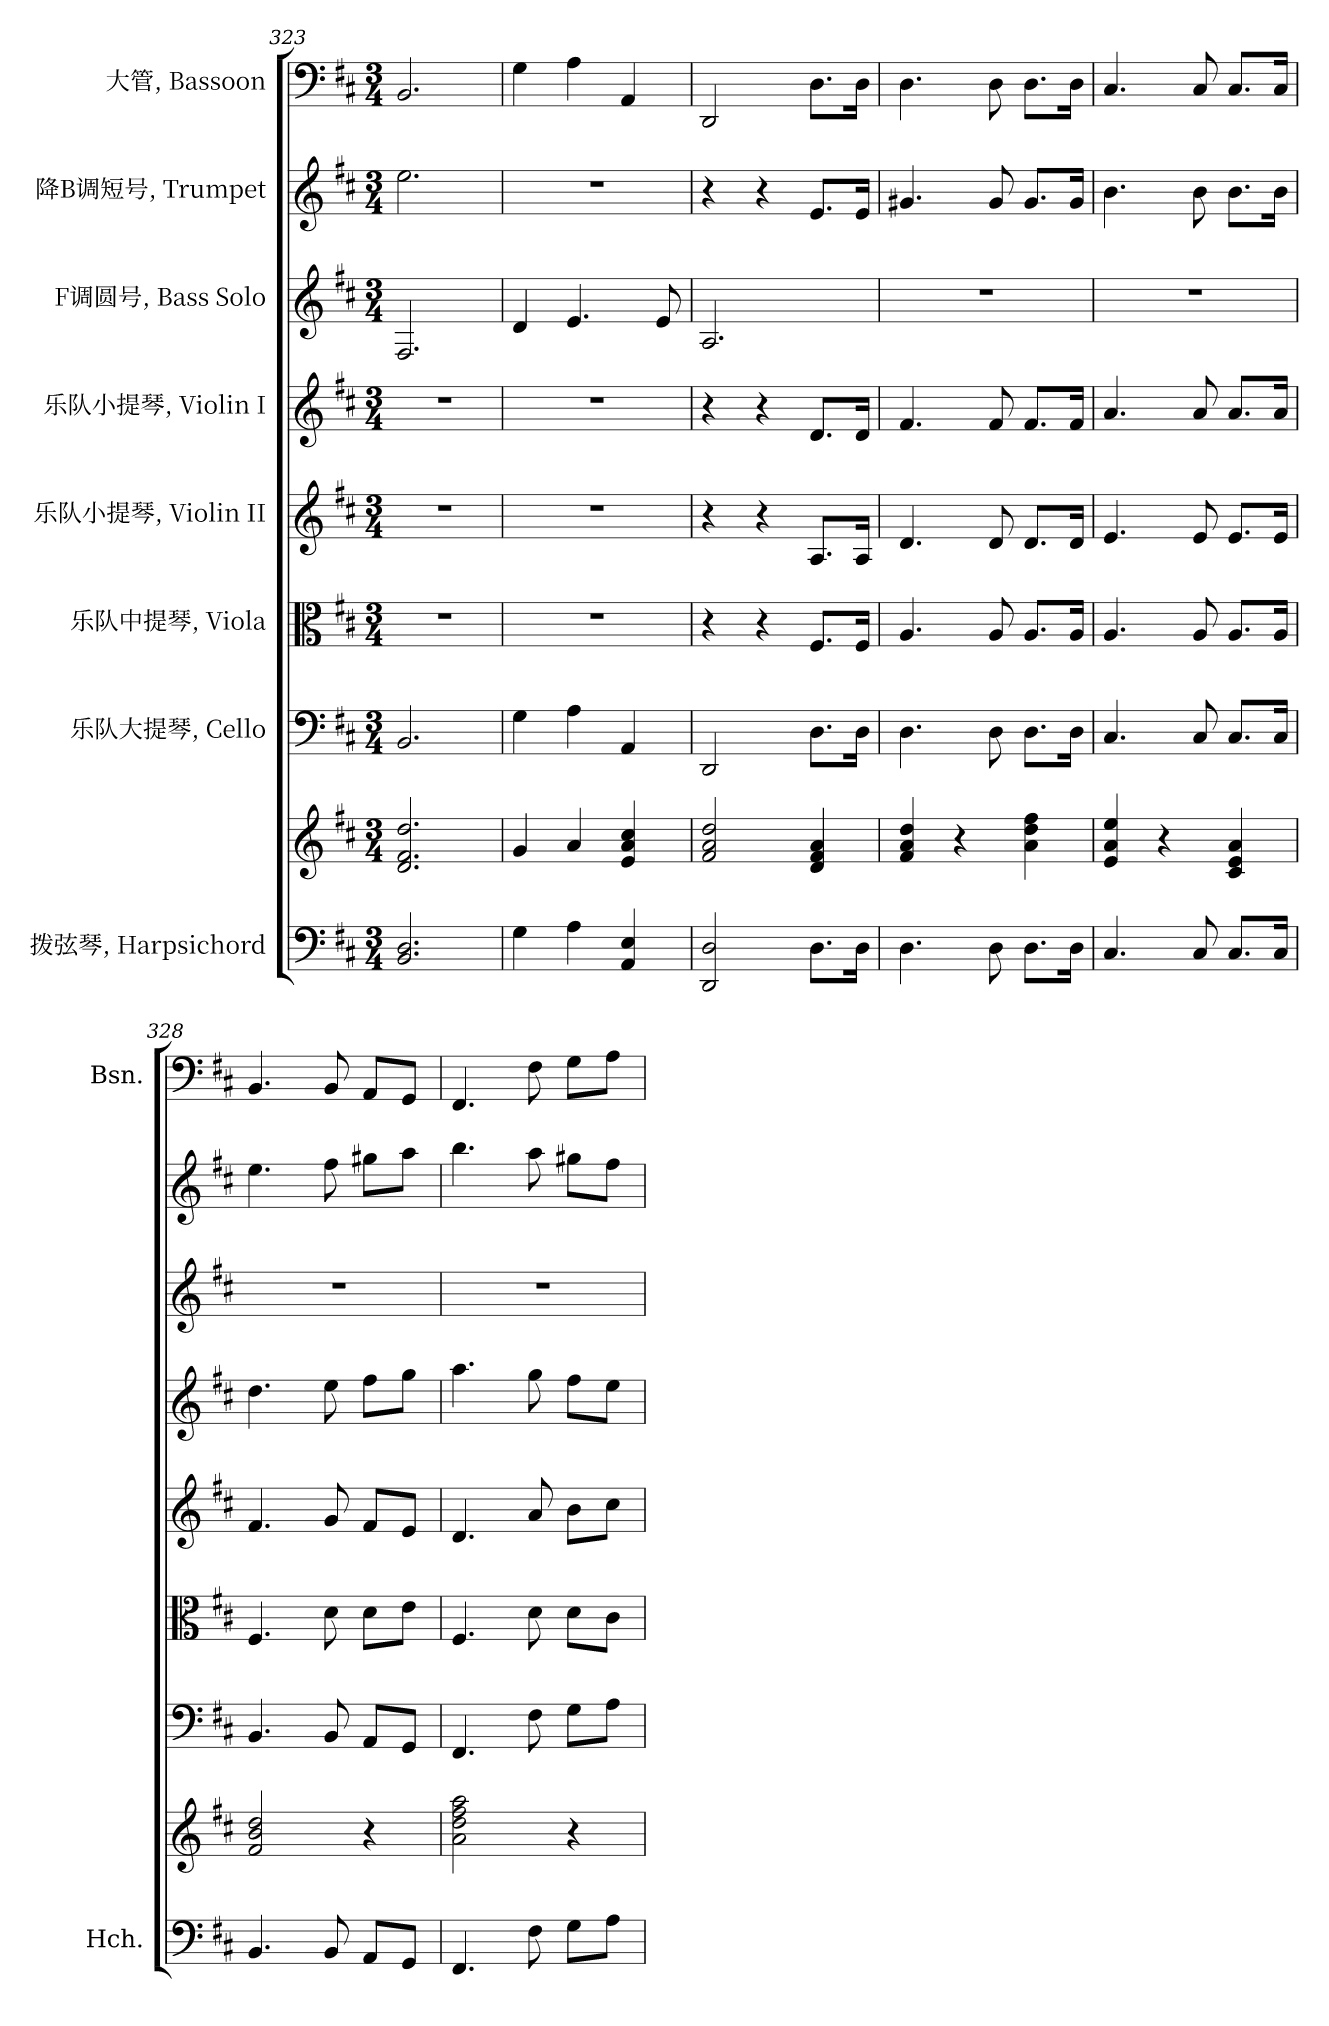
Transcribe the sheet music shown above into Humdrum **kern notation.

**kern	**kern	**kern	**kern	**kern	**kern	**kern	**kern	**kern
*part8	*part8	*part7	*part6	*part5	*part4	*part3	*part2	*part1
*staff9	*staff8	*staff7	*staff6	*staff5	*staff4	*staff3	*staff2	*staff1
*I"拨弦琴, Harpsichord	*	*I"乐队大提琴, Cello	*I"乐队中提琴, Viola	*I"乐队小提琴, Violin II	*I"乐队小提琴, Violin I	*I"F调圆号, Bass Solo	*I"降B调短号, Trumpet	*I"大管, Bassoon
*I'Hch.	*	*	*	*	*	*	*	*I'Bsn.
*clefF4	*clefG2	*clefF4	*clefC3	*clefG2	*clefG2	*clefG2	*clefG2	*clefF4
*	*	*	*	*	*	*ITrd4c7	*ITrd1c2	*
*k[f#c#]	*k[f#c#]	*k[f#c#]	*k[f#c#]	*k[f#c#]	*k[f#c#]	*k[f#]	*k[]	*k[f#c#]
*M3/4	*M3/4	*M3/4	*M3/4	*M3/4	*M3/4	*M3/4	*M3/4	*M3/4
*MM50	*MM50	*MM50	*MM50	*MM50	*MM50	*MM50	*MM50	*MM50
=323	=323	=323	=323	=323	=323	=323	=323	=323
2.BB/ 2.D/	2.d/ 2.f#/ 2.dd/	2.BB/	2.r	2.r	2.r	2.BB/	2.dd\	2.BB/
=324	=324	=324	=324	=324	=324	=324	=324	=324
*	*	*	*	*	*	*	*	*MM55
4G\	4g/	4G\	2.r	2.r	2.r	4G/	2.r	4G\
4A\	4a/	4A\	.	.	.	4.A/	.	4A\
4AA/ 4E/	4e/ 4a/ 4cc#/	4AA/	.	.	.	.	.	4AA/
.	.	.	.	.	.	8A/	.	.
=325	=325	=325	=325	=325	=325	=325	=325	=325
2DD/ 2D/	2f#/ 2a/ 2dd/	2DD/	4r	4r	4r	2.D/	4r	2DD/
.	.	.	4r	4r	4r	.	4r	.
*	*	*	*	*	*	*	*	*MM110
8.D\L	4d/ 4f#/ 4a/	8.D\L	8.F#/L	8.A/L	8.d/L	.	8.d/L	8.D\L
16D\Jk	.	16D\Jk	16F#/Jk	16A/Jk	16d/Jk	.	16d/Jk	16D\Jk
=326	=326	=326	=326	=326	=326	=326	=326	=326
4.D\	4f#/ 4a/ 4dd/	4.D\	4.A/	4.d/	4.f#/	2.r	4.f#X/	4.D\
.	4r	.	.	.	.	.	.	.
8D\	.	8D\	8A/	8d/	8f#/	.	8f#/	8D\
8.D\L	4a\ 4dd\ 4ff#\	8.D\L	8.A/L	8.d/L	8.f#/L	.	8.f#/L	8.D\L
16D\Jk	.	16D\Jk	16A/Jk	16d/Jk	16f#/Jk	.	16f#/Jk	16D\Jk
!!LO:PB:g=z
=327	=327	=327	=327	=327	=327	=327	=327	=327
4.C#/	4e/ 4a/ 4ee/	4.C#/	4.A/	4.e/	4.a/	2.r	4.a\	4.C#/
.	4r	.	.	.	.	.	.	.
8C#/	.	8C#/	8A/	8e/	8a/	.	8a\	8C#/
8.C#/L	4c#/ 4e/ 4a/	8.C#/L	8.A/L	8.e/L	8.a/L	.	8.a\L	8.C#/L
16C#/Jk	.	16C#/Jk	16A/Jk	16e/Jk	16a/Jk	.	16a\Jk	16C#/Jk
=328	=328	=328	=328	=328	=328	=328	=328	=328
4.BB/	2f#/ 2b/ 2dd/	4.BB/	4.F#/	4.f#/	4.dd\	2.r	4.dd\	4.BB/
8BB/	.	8BB/	8d\	8g/	8ee\	.	8ee\	8BB/
8AA/L	4r	8AA/L	8d\L	8f#/L	8ff#\L	.	8ff#X\L	8AA/L
8GG/J	.	8GG/J	8e\J	8e/J	8gg\J	.	8gg\J	8GG/J
=329	=329	=329	=329	=329	=329	=329	=329	=329
4.FF#/	2a\ 2dd\ 2ff#\ 2aa\	4.FF#/	4.F#/	4.d/	4.aa\	2.r	4.aa\	4.FF#/
8F#\	.	8F#\	8d\	8a/	8gg\	.	8gg\	8F#\
8G\L	4r	8G\L	8d\L	8b\L	8ff#\L	.	8ff#X\L	8G\L
8A\J	.	8A\J	8c#\J	8cc#\J	8ee\J	.	8ee\J	8A\J
=	=	=	=	=	=	=	=	=
*-	*-	*-	*-	*-	*-	*-	*-	*-
